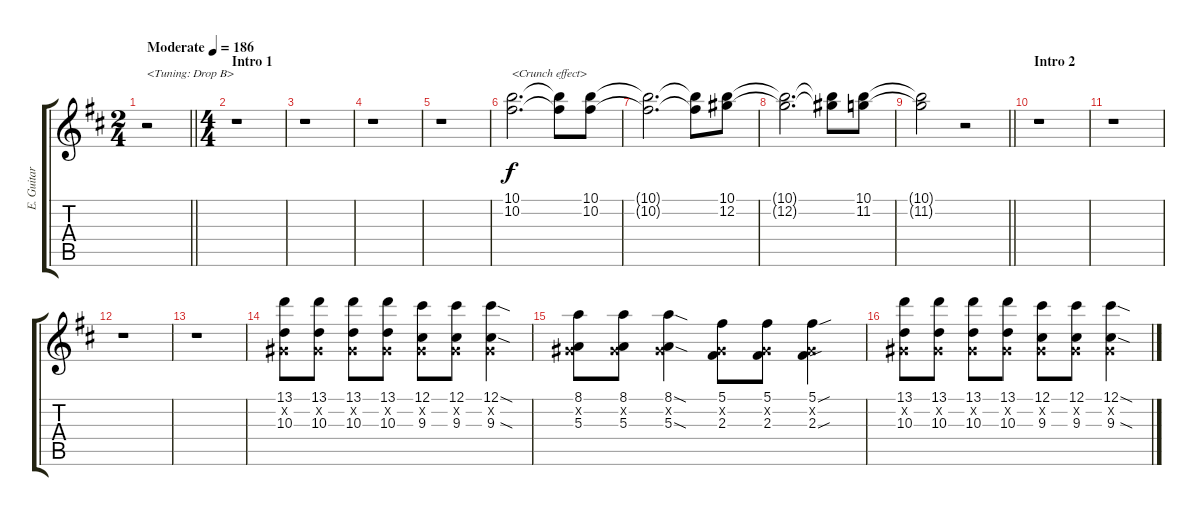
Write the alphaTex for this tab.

\track ("E. Guitar IV" "E. Guitar ") {instrument overdrivenguitar}
\staff {score tabs}
\tuning (Db4 Ab3 E3 B2 Gb2 B1) {hide}
\ts (2 4)
\tempo (186 "Moderate")
\clef g2
\barLineRight lightlight
\ks d
r.2{txt "<Tuning: Drop B>" dy f instrument overdrivenguitar} |
\ts (4 4)
\section ("" "Intro 1")
r.1 |
r.1 |
r.1 |
r.1 |
(10.1 10.2).2{d txt "<Crunch effect>"} (10.1{t} 10.2{t}).8 (10.1 10.2).8 |
(10.1{t} 10.2{t}).2{d} (10.1{t} 10.2{t}).8 (10.1 12.2).8 |
(10.1{t} 12.2{t}).2{d} (10.1{t} 12.2{t}).8 (10.1 11.2).8 |
\barLineRight lightlight
(10.1{t} 11.2{t}).2 r.2 |
\section ("" "Intro 2")
r.1 |
r.1 |
r.1 |
r.1 |
(13.1 0.2{x} 10.3).8 (13.1 0.2{x} 10.3).8 (13.1 0.2{x} 10.3).8 (13.1 0.2{x} 10.3).8 (12.1 0.2{x} 9.3).8 (12.1 0.2{x} 9.3).8 (12.1{sod} 0.2{x} 9.3{sod}).4 |
(8.1 0.2{x} 5.3).8 (8.1 0.2{x} 5.3).8 (8.1{sod} 0.2{x} 5.3{sod}).4 (5.1 0.2{x} 2.3).8 (5.1 0.2{x} 2.3).8 (5.1{sou} 0.2{x} 2.3{sou}).4 |
(13.1 0.2{x} 10.3).8 (13.1 0.2{x} 10.3).8 (13.1 0.2{x} 10.3).8 (13.1 0.2{x} 10.3).8 (12.1 0.2{x} 9.3).8 (12.1 0.2{x} 9.3).8 (12.1{sod} 0.2{x} 9.3{sod}).4
